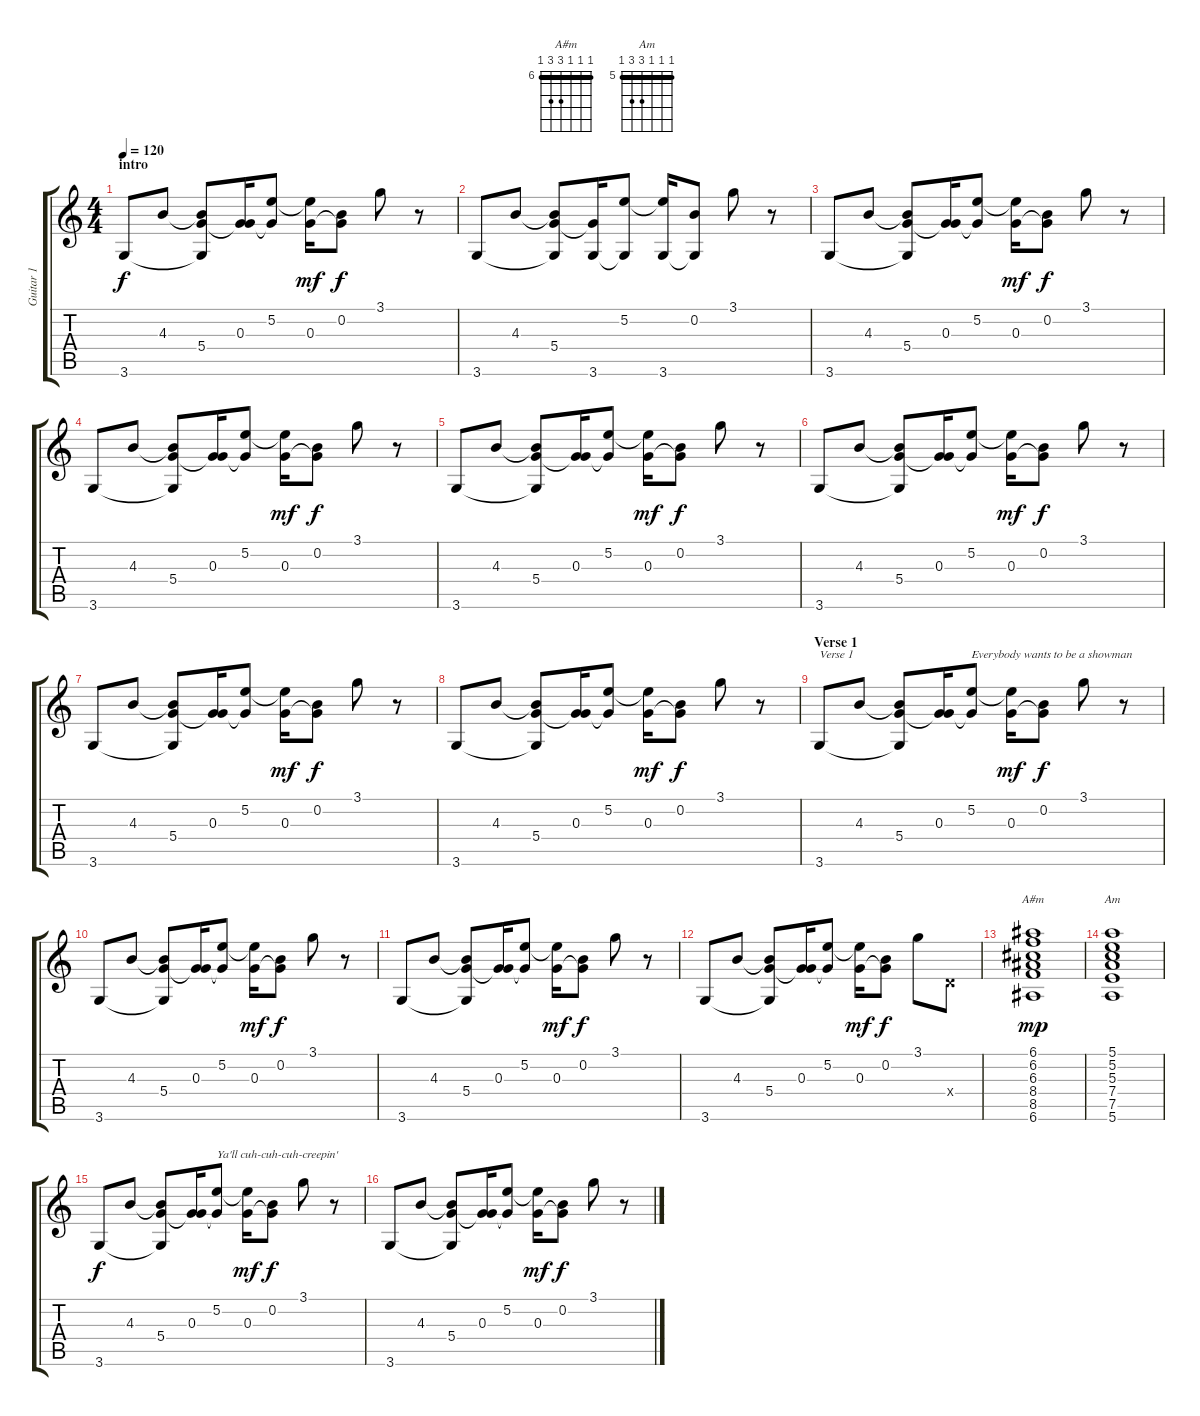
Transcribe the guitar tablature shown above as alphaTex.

\track ("Guitar 1" "Guitar 1") {instrument overdrivenguitar}
\staff {score tabs}
\tuning (E4 B3 G3 D3 A2 E2) {hide}
\chord ("A#m" 6 6 6 8 8 6) {firstfret 6 barre 6}
\chord ("Am" 5 5 5 7 7 5) {firstfret 5 barre 5}
\ts (4 4)
\section ("" "intro")
\tempo 120
\clef g2
\ks c
3.6.8{dy f instrument overdrivenguitar} 4.3.8 (4.3{t} 5.4 3.6{t}).8 (0.3 5.4{t}).16 (5.2 0.3{t}).8 (5.2{t} 0.3).16{dy mf} (0.2 0.3{t}).8{dy f} 3.1.8 r.8 |
3.6.8 4.3.8 (4.3{t} 5.4 3.6{t}).8 (5.4{t} 3.6).16 (5.2 3.6{t}).8 (5.2{t} 3.6).16 (0.2 3.6{t}).8 3.1.8 r.8 |
3.6.8 4.3.8 (4.3{t} 5.4 3.6{t}).8 (0.3 5.4{t}).16 (5.2 0.3{t}).8 (5.2{t} 0.3).16{dy mf} (0.2 0.3{t}).8{dy f} 3.1.8 r.8 |
3.6.8 4.3.8 (4.3{t} 5.4 3.6{t}).8 (0.3 5.4{t}).16 (5.2 0.3{t}).8 (5.2{t} 0.3).16{dy mf} (0.2 0.3{t}).8{dy f} 3.1.8 r.8 |
3.6.8 4.3.8 (4.3{t} 5.4 3.6{t}).8 (0.3 5.4{t}).16 (5.2 0.3{t}).8 (5.2{t} 0.3).16{dy mf} (0.2 0.3{t}).8{dy f} 3.1.8 r.8 |
3.6.8 4.3.8 (4.3{t} 5.4 3.6{t}).8 (0.3 5.4{t}).16 (5.2 0.3{t}).8 (5.2{t} 0.3).16{dy mf} (0.2 0.3{t}).8{dy f} 3.1.8 r.8 |
3.6.8 4.3.8 (4.3{t} 5.4 3.6{t}).8 (0.3 5.4{t}).16 (5.2 0.3{t}).8 (5.2{t} 0.3).16{dy mf} (0.2 0.3{t}).8{dy f} 3.1.8 r.8 |
3.6.8 4.3.8 (4.3{t} 5.4 3.6{t}).8 (0.3 5.4{t}).16 (5.2 0.3{t}).8 (5.2{t} 0.3).16{dy mf} (0.2 0.3{t}).8{dy f} 3.1.8 r.8 |
\section ("" "Verse 1")
3.6.8{txt "Verse 1"} 4.3.8 (4.3{t} 5.4 3.6{t}).8 (0.3 5.4{t}).16 (5.2 0.3{t}).8{txt "Everybody wants to be a showman"} (5.2{t} 0.3).16{dy mf} (0.2 0.3{t}).8{dy f} 3.1.8 r.8 |
3.6.8 4.3.8 (4.3{t} 5.4 3.6{t}).8 (0.3 5.4{t}).16 (5.2 0.3{t}).8 (5.2{t} 0.3).16{dy mf} (0.2 0.3{t}).8{dy f} 3.1.8 r.8 |
3.6.8 4.3.8 (4.3{t} 5.4 3.6{t}).8 (0.3 5.4{t}).16 (5.2 0.3{t}).8 (5.2{t} 0.3).16{dy mf} (0.2 0.3{t}).8{dy f} 3.1.8 r.8 |
3.6.8 4.3.8 (4.3{t} 5.4 3.6{t}).8 (0.3 5.4{t}).16 (5.2 0.3{t}).8 (5.2{t} 0.3).16{dy mf} (0.2 0.3{t}).8{dy f} 3.1.8 0.4{x}.8 |
(6.1 6.2 6.3 8.4 8.5 6.6).1{ch "A#m" dy mp} |
(5.1 5.2 5.3 7.4 7.5 5.6).1{ch "Am"} |
3.6.8{dy f} 4.3.8 (4.3{t} 5.4 3.6{t}).8 (0.3 5.4{t}).16 (5.2 0.3{t}).8{txt "Ya'll cuh-cuh-cuh-creepin'"} (5.2{t} 0.3).16{dy mf} (0.2 0.3{t}).8{dy f} 3.1.8 r.8 |
3.6.8 4.3.8 (4.3{t} 5.4 3.6{t}).8 (0.3 5.4{t}).16 (5.2 0.3{t}).8 (5.2{t} 0.3).16{dy mf} (0.2 0.3{t}).8{dy f} 3.1.8 r.8
